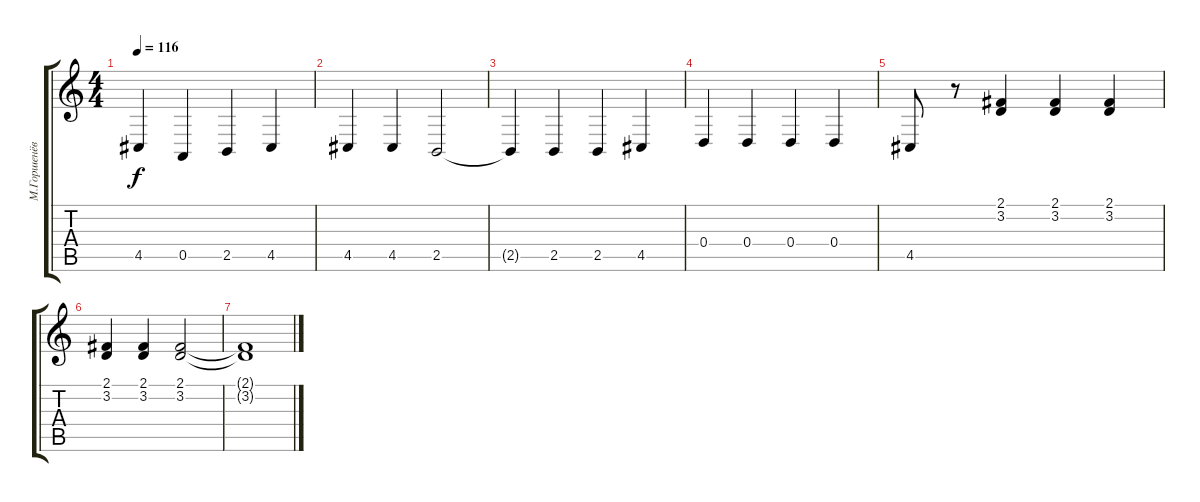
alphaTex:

\track ("М.Горшенёв" "М.Горшенёв") {instrument lead6voice}
\staff {score tabs}
\tuning (E4 B3 G3 D3 A2 E2) {hide}
\ts (4 4)
\tempo 116
\clef g2
\ks c
4.5{t}.4{dy f} 0.5.4 2.5.4 4.5.4 |
4.5.4 4.5.4 2.5.2 |
2.5{t}.4 2.5.4 2.5.4 4.5.4 |
0.4.4 0.4.4 0.4.4 0.4.4 |
4.5.8 r.8 (2.1 3.2).4 (2.1 3.2).4 (2.1 3.2).4 |
(2.1 3.2).4 (2.1 3.2).4 (2.1 3.2).2 |
(2.1{t} 3.2{t}).1
